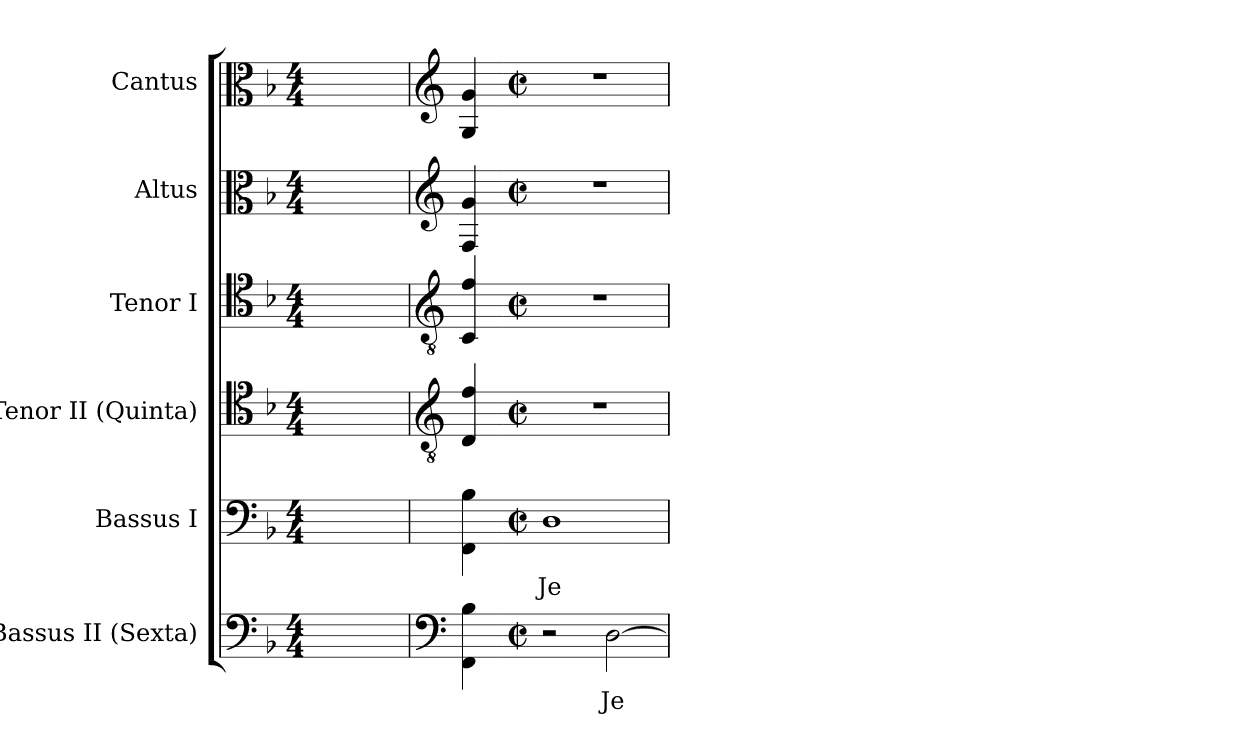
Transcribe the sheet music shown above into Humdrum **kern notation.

**kern	**text	**kern	**text	**kern	**kern	**kern	**kern
*part6	*part6	*part5	*part5	*part4	*part3	*part2	*part1
*staff6	*staff6	*staff5	*staff5	*staff4	*staff3	*staff2	*staff1
*I"Bassus II (Sexta)	*	*I"Bassus I	*	*I"Tenor II (Quinta)	*I"Tenor I	*I"Altus	*I"Cantus
*I'B.	*	*I'B.	*	*I'T.	*I'T.	*I'A.	*I'A.
!!LO:PB:g=z
*clefF4	*	*clefF4	*	*clefC4	*clefC4	*clefC3	*clefC3
*	*	*	*	*ITrd7c12	*ITrd7c12	*	*
*k[b-]	*	*k[b-]	*	*k[b-]	*k[b-]	*k[b-]	*k[b-]
*F:	*	*F:	*	*F:	*F:	*F:	*F:
*M4/4	*	*M4/4	*	*M4/4	*M4/4	*M4/4	*M4/4
=1	=1	=1	=1	=1	=1	=1	=1
1ryy	.	1ryy	.	1ryy	1ryy	1ryy	1ryy
=2	=2	=2	=2	=2	=2	=2	=2
*clefF4	*	*	*	*clefGv2	*clefGv2	*clefG2	*clefG2
4FFi\ 4B-i	.	4FFi\ 4B-i	.	4DDi/ 4Fi	4CCi/ 4Fi	4Fi/ 4gi	4Gi/ 4gi
=1-	=1-	=1-	=1-	=1-	=1-	=1-	=1-
*M2/2	*	*M2/2	*	*M2/2	*M2/2	*M2/2	*M2/2
*met(c|)	*	*met(c|)	*	*met(c|)	*met(c|)	*met(c|)	*met(c|)
!	!	!	!LO:LY:b:color=#000000	!	!	!	!
2r	.	1Di	Je-	1r	1r	1r	1r
!	!LO:LY:b:color=#000000	!	!	!	!	!	!
[>2Di\	Je-	.	.	.	.	.	.
=	=	=	=	=	=	=	=
*-	*-	*-	*-	*-	*-	*-	*-
